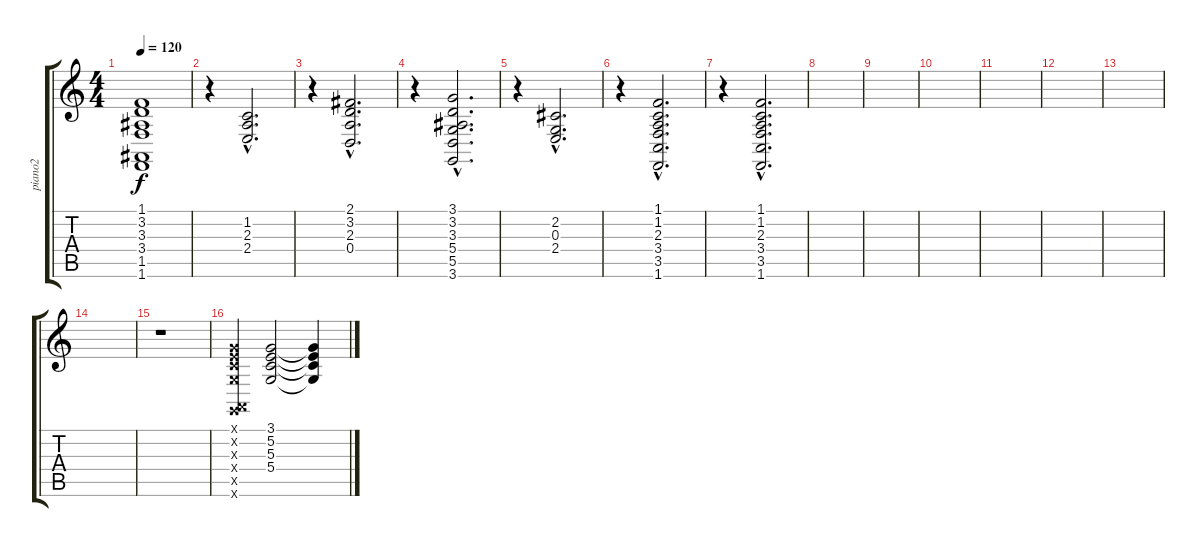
\track ("piano2" "piano2") {instrument electricgrandpiano}
\staff {score tabs}
\tuning (E4 B3 G3 D3 A2 E2) {hide}
\ts (4 4)
\tempo 120
\clef g2
\ks c
(1.1{t} 3.2{t} 3.3{t} 3.4{t} 1.5{t} 1.6{t}).1{dy f} |
r.4 (1.2{hac} 2.3{hac} 2.4{hac}).2{d volume 7 instrument distortionguitar} |
r.4 (2.1{hac} 3.2{hac} 2.3{hac} 0.4{hac}).2{d} |
r.4 (3.1{hac} 3.2{hac} 3.3{hac} 5.4{hac} 5.5{hac} 3.6{hac}).2{d} |
r.4 (2.2{hac} 0.3{hac} 2.4{hac}).2{d} |
r.4 (1.1{hac} 1.2{hac} 2.3{hac} 3.4{hac} 3.5{hac} 1.6{hac}).2{d} |
r.4 (1.1{hac} 1.2{hac} 2.3{hac} 3.4{hac} 3.5{hac} 1.6{hac}).2{d} |
|
|
|
|
|
|
|
r.1{volume 7 instrument overdrivenguitar} |
(3.1{x} 5.2{x} 5.3{x} 5.4{x} 0.5{x} 3.6{x}).4 (3.1 5.2 5.3 5.4).2 (3.1{t} 5.2{t} 5.3{t} 5.4{t}).4
